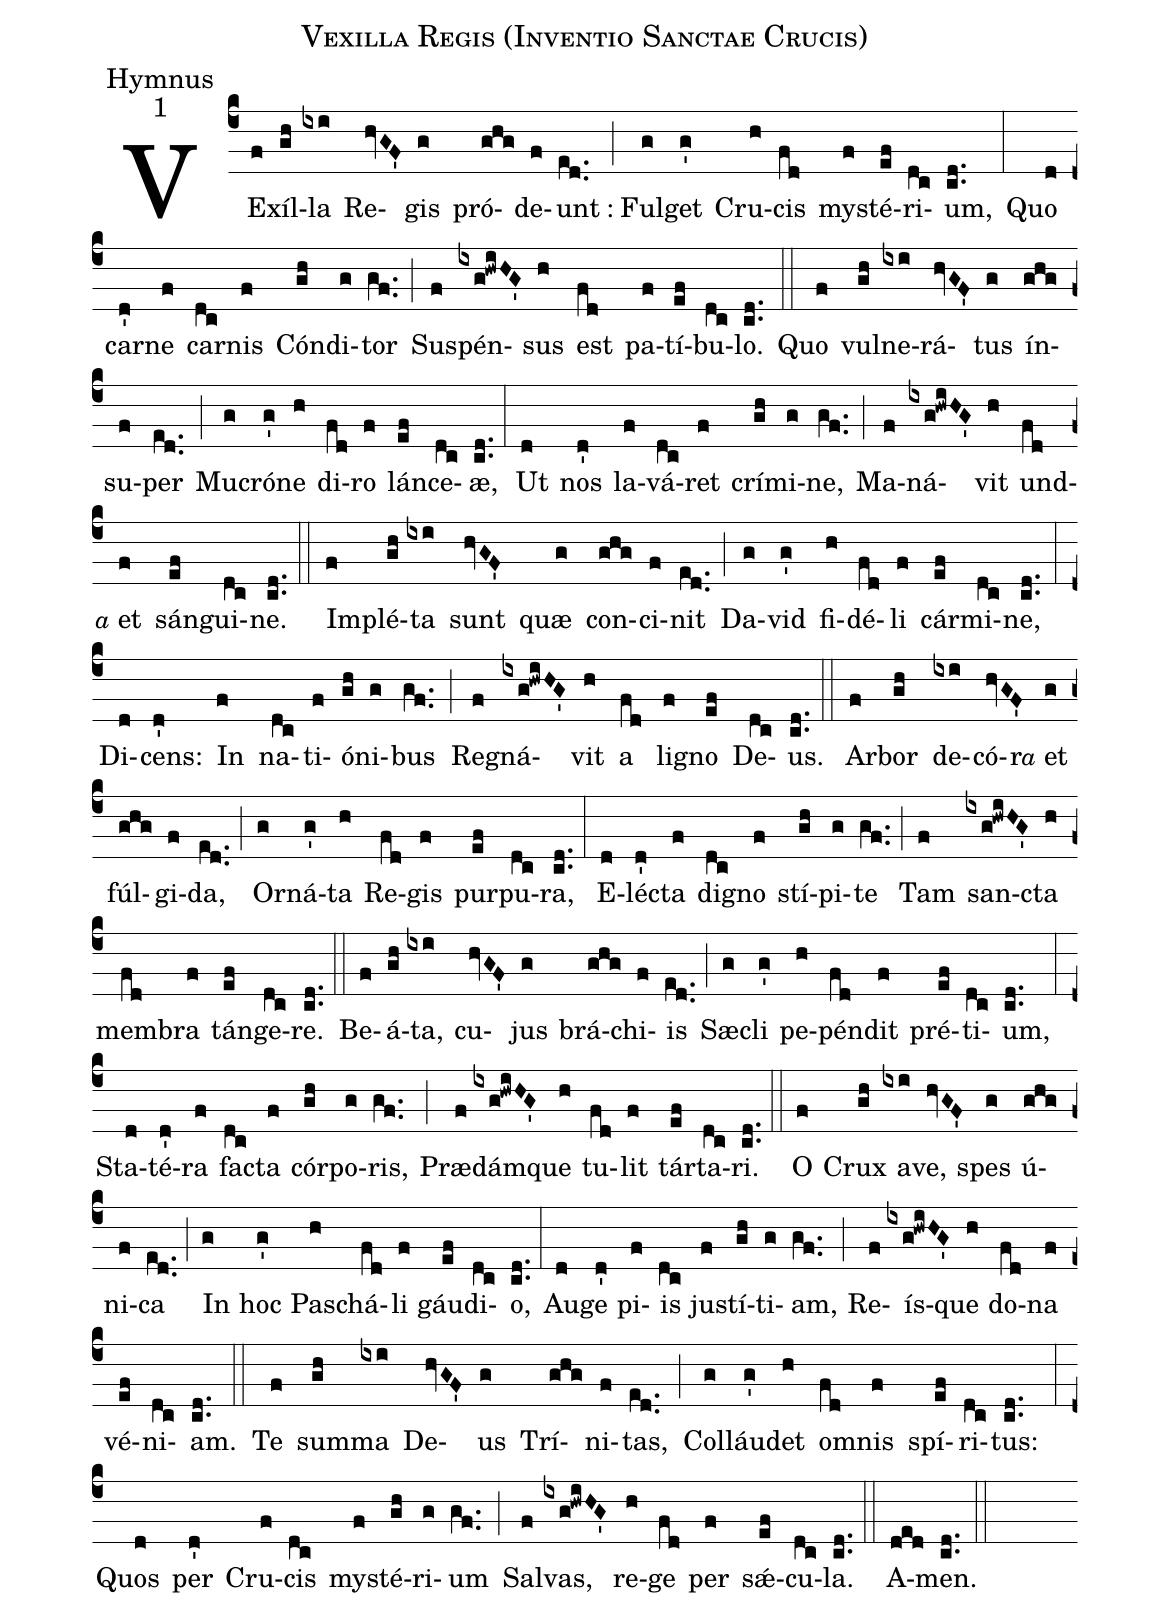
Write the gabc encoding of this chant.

name:Vexilla Regis (Inventio Sanctae Crucis);
office-part:Hymnus;
mode:1;
%%
(c4)VE(f)xíl(gh)la(ixi) Re(hvGF')gis(g) pró(ghg)de(f)unt(ed..)  :(;)Ful(g)get(g') Cru(h)cis(fd) my(f)sté(ef)ri(dc)um,(cd..) (:)
Quo(d) car(d')ne(f) car(dc)nis(f) Cón(gh)di(g)tor(gf..) (;) Su(f)spén(ixg!hwiHG')sus(h) est(fd) pa(f)tí(ef)bu(dc)lo.(cd..) (::)
Quo(f) vul(gh)ne(ixi)rá(hvGF')tus(g) ín(ghg)su(f)per(ed..) (;) Mu(g)cró(g')ne(h) di(fd)ro(f) lán(ef)ce(dc)æ,(cd..) (:) Ut(d) nos(d') la(f)vá(dc)ret(f) crí(gh)mi(g)ne,(gf..) (;) Ma(f)ná(ixg!hwiHG')vit(h) und(fd)<e>a</e> et(f) sán(ef)gui(dc)ne.(cd..) (::)

Im(f)plé(gh)ta(ixi) sunt(hvGF') quæ(g) con(ghg)ci(f)nit(ed..) (;) Da(g)vid(g') fi(h)dé(fd)li(f) cár(ef)mi(dc)ne,(cd..) (:) Di(d)cens:(d') In(f) na(dc)ti(f)ó(gh)ni(g)bus(gf..) (;) Re(f)gná(ixg!hwiHG')vit(h) a(fd) li(f)gno(ef) De(dc)us.(cd..) (::)

Ar(f)bor(gh) de(ixi)có(hvGF')r<e>a</e> et(g) fúl(ghg)gi(f)da,(ed..) (;) Or(g)ná(g')ta(h) Re(fd)gis(f) pur(ef)pu(dc)ra,(cd..) (:) E(d)lé(d')cta(f) di(dc)gno(f) stí(gh)pi(g)te(gf..) (;) Tam(f) san(ixg!hwiHG')cta(h) mem(fd)bra(f) tán(ef)ge(dc)re.(cd..) (::)

Be(f)á(gh)ta,(ixi) cu(hvGF')jus(g) brá(ghg)chi(f)is(ed..) (;) Sæ(g)cli(g') pe(h)pén(fd)dit(f) pré(ef)ti(dc)um,(cd..) (:) Sta(d)té(d')ra(f) fa(dc)cta(f) cór(gh)po(g)ris,(gf..) (;) Præ(f)dám(ixg!hwiHG')que(h) tu(fd)lit(f) tár(ef)ta(dc)ri.(cd..) (::)

O(f) Crux(gh) a(ixi)ve,(hvGF') spes(g) ú(ghg)ni(f)ca(ed..) (;) In(g) hoc(g') Pas(h)chá(fd)li(f) gáu(ef)di(dc)o,(cd..) (:) Au(d)ge(d') pi(f)is(dc) ju(f)stí(gh)ti(g)am,(gf..) (;) Re(f)ís(ixg!hwiHG')que(h) do(fd)na(f) vé(ef)ni(dc)am.(cd..) (::)

Te(f) sum(gh)ma(ixi) De(hvGF')us(g) Trí(ghg)ni(f)tas,(ed..) (;) Col(g)láu(g')det(h) om(fd)nis(f) spí(ef)ri(dc)tus:(cd..) (:) Quos(d) per(d') Cru(f)cis(dc) my(f)sté(gh)ri(g)um(gf..) (;) Sal(f)vas,(ixg!hwiHG') re(h)ge(fd) per(f) sǽ(ef)cu(dc)la.(cd..) (::)
A(ded)men.(cd..) (::)
